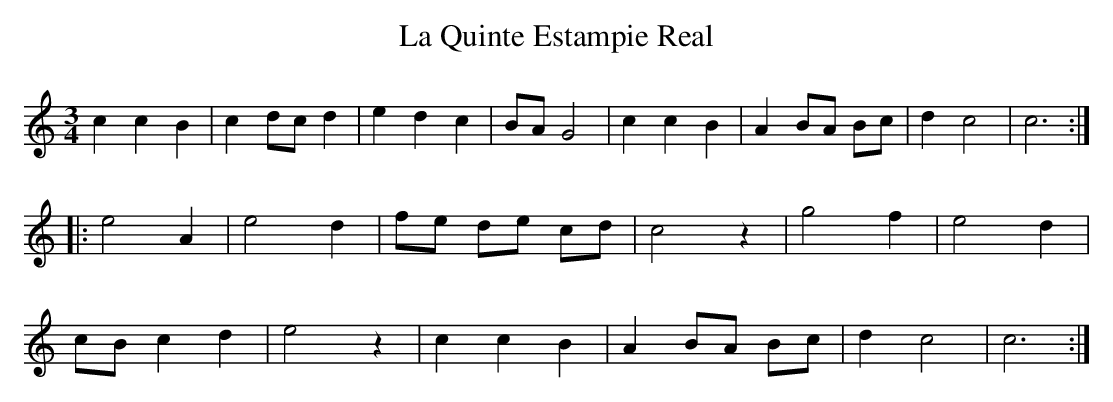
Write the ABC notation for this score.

X:1
T:La Quinte Estampie Real
L:1/8
M:3/4
K:C major
c2c2B2|c2dc d2|e2d2c2|BA G4|c2c2B2|A2BA Bc|d2c4|c6:|
|:e4A2|e4d2|fe de cd|c4z2|g4f2|e4d2|
cB c2d2|e4z2|c2c2B2|A2BA Bc|d2c4|c6:|
